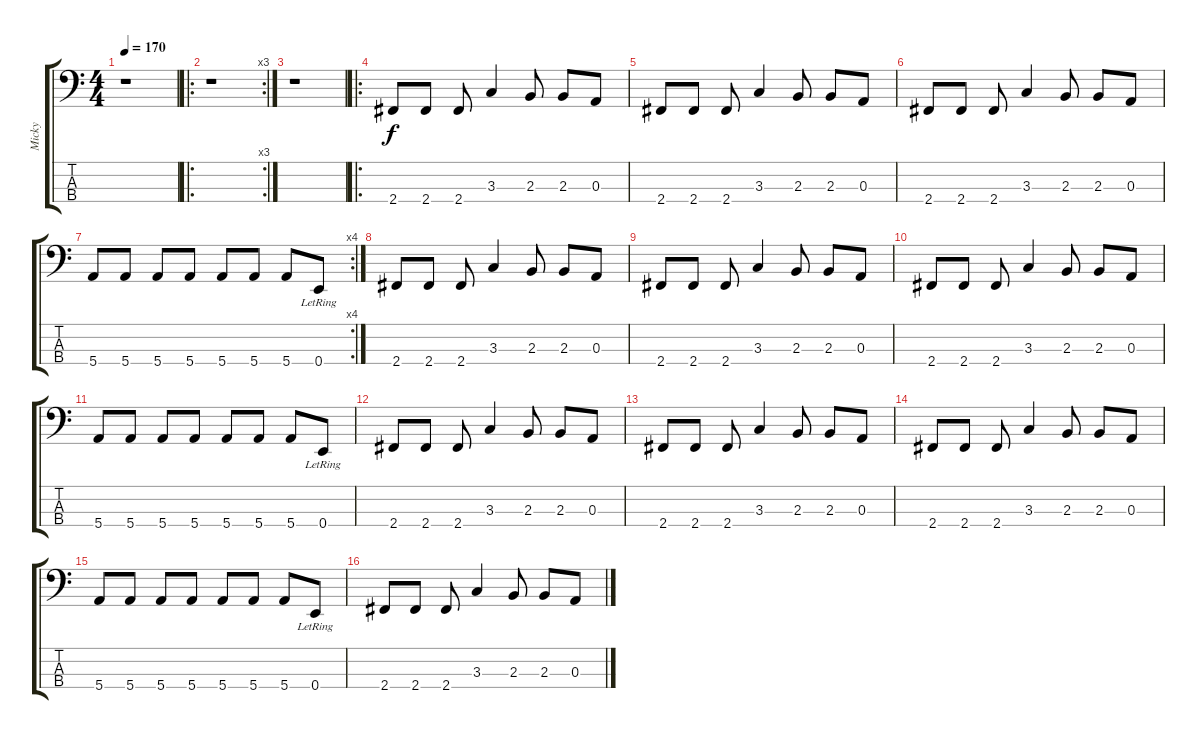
\track ("Micky" "Micky") {instrument electricbasspick}
\staff {score tabs}
\tuning (G2 D2 A1 E1) {hide}
\ts (4 4)
\tempo 170
\clef f4
\ks c
r.1{dy f instrument electricbasspick} |
\ro
\rc 3
r.1 |
r.1 |
\ro
2.4.8 2.4.8 2.4.8 3.3.4 2.3.8 2.3.8 0.3.8 |
2.4.8 2.4.8 2.4.8 3.3.4 2.3.8 2.3.8 0.3.8 |
2.4.8 2.4.8 2.4.8 3.3.4 2.3.8 2.3.8 0.3.8 |
\rc 4
5.4.8 5.4.8 5.4.8 5.4.8 5.4.8 5.4.8 5.4.8 0.4{lr}.8 |
2.4.8 2.4.8 2.4.8 3.3.4 2.3.8 2.3.8 0.3.8 |
2.4.8 2.4.8 2.4.8 3.3.4 2.3.8 2.3.8 0.3.8 |
2.4.8 2.4.8 2.4.8 3.3.4 2.3.8 2.3.8 0.3.8 |
5.4.8 5.4.8 5.4.8 5.4.8 5.4.8 5.4.8 5.4.8 0.4{lr}.8 |
2.4.8 2.4.8 2.4.8 3.3.4 2.3.8 2.3.8 0.3.8 |
2.4.8 2.4.8 2.4.8 3.3.4 2.3.8 2.3.8 0.3.8 |
2.4.8 2.4.8 2.4.8 3.3.4 2.3.8 2.3.8 0.3.8 |
5.4.8 5.4.8 5.4.8 5.4.8 5.4.8 5.4.8 5.4.8 0.4{lr}.8 |
2.4.8 2.4.8 2.4.8 3.3.4 2.3.8 2.3.8 0.3.8
